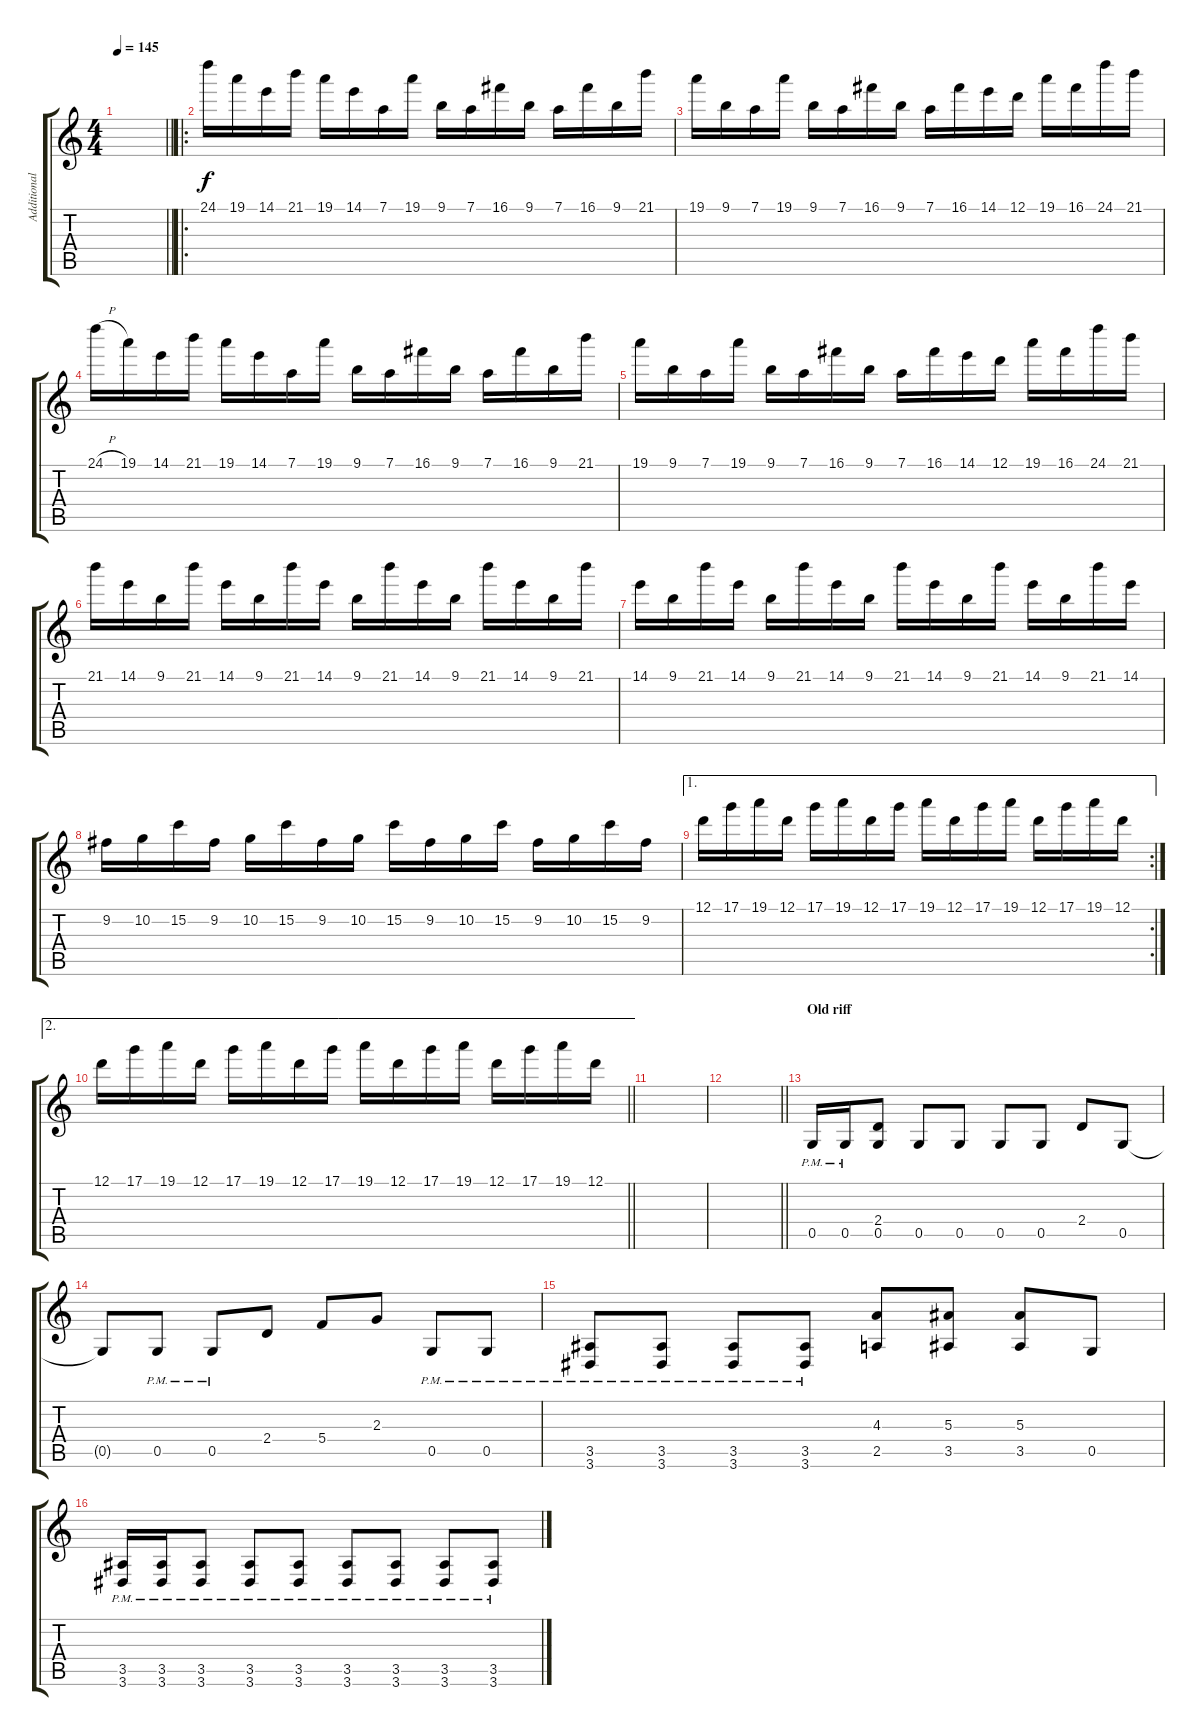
\track ("Additional guitar" "Additional") {instrument distortionguitar}
\staff {score tabs}
\tuning (D4 A3 F3 C3 G2 C2) {hide}
\ts (4 4)
\tempo 145
\clef g2
\barLineRight lightlight
\ks c
|
\ro
\section ("" "")
24.1.16 19.1.16 14.1.16 21.1.16 19.1.16 14.1.16 7.1.16 19.1.16 9.1.16 7.1.16 16.1.16 9.1.16 7.1.16 16.1.16 9.1.16 21.1.16 |
19.1.16 9.1.16 7.1.16 19.1.16 9.1.16 7.1.16 16.1.16 9.1.16 7.1.16 16.1.16 14.1.16 12.1.16 19.1.16 16.1.16 24.1.16 21.1.16 |
24.1{h}.16 19.1.16 14.1.16 21.1.16 19.1.16 14.1.16 7.1.16 19.1.16 9.1.16 7.1.16 16.1.16 9.1.16 7.1.16 16.1.16 9.1.16 21.1.16 |
19.1.16 9.1.16 7.1.16 19.1.16 9.1.16 7.1.16 16.1.16 9.1.16 7.1.16 16.1.16 14.1.16 12.1.16 19.1.16 16.1.16 24.1.16 21.1.16 |
21.1.16 14.1.16 9.1.16 21.1.16 14.1.16 9.1.16 21.1.16 14.1.16 9.1.16 21.1.16 14.1.16 9.1.16 21.1.16 14.1.16 9.1.16 21.1.16 |
14.1.16 9.1.16 21.1.16 14.1.16 9.1.16 21.1.16 14.1.16 9.1.16 21.1.16 14.1.16 9.1.16 21.1.16 14.1.16 9.1.16 21.1.16 14.1.16 |
9.2.16 10.2.16 15.2.16 9.2.16 10.2.16 15.2.16 9.2.16 10.2.16 15.2.16 9.2.16 10.2.16 15.2.16 9.2.16 10.2.16 15.2.16 9.2.16 |
\ae 1
\rc 2
12.1.16 17.1.16 19.1.16 12.1.16 17.1.16 19.1.16 12.1.16 17.1.16 19.1.16 12.1.16 17.1.16 19.1.16 12.1.16 17.1.16 19.1.16 12.1.16 |
\ae 2
\barLineRight lightlight
12.1.16 17.1.16 19.1.16 12.1.16 17.1.16 19.1.16 12.1.16 17.1.16 19.1.16 12.1.16 17.1.16 19.1.16 12.1.16 17.1.16 19.1.16 12.1.16 |
|
\barLineRight lightlight
|
\section ("" "Old riff")
0.5{pm}.16{dy f} 0.5{pm}.16 (2.4 0.5).8 0.5.8 0.5.8 0.5.8 0.5.8 2.4.8 0.5.8 |
0.5{t}.8 0.5{pm}.8 0.5{pm}.8 2.4.8 5.4.8 2.3.8 0.5{pm}.8 0.5{pm}.8 |
(3.5{pm} 3.6{pm}).8 (3.5{pm} 3.6{pm}).8 (3.5{pm} 3.6{pm}).8 (3.5{pm} 3.6{pm}).8 (4.3 2.5).8 (5.3 3.5).8 (5.3 3.5).8 0.5.8 |
(3.5{pm} 3.6{pm}).16 (3.5{pm} 3.6{pm}).16 (3.5{pm} 3.6{pm}).8 (3.5{pm} 3.6{pm}).8 (3.5{pm} 3.6{pm}).8 (3.5{pm} 3.6{pm}).8 (3.5{pm} 3.6{pm}).8 (3.5{pm} 3.6{pm}).8 (3.5{pm} 3.6{pm}).8
